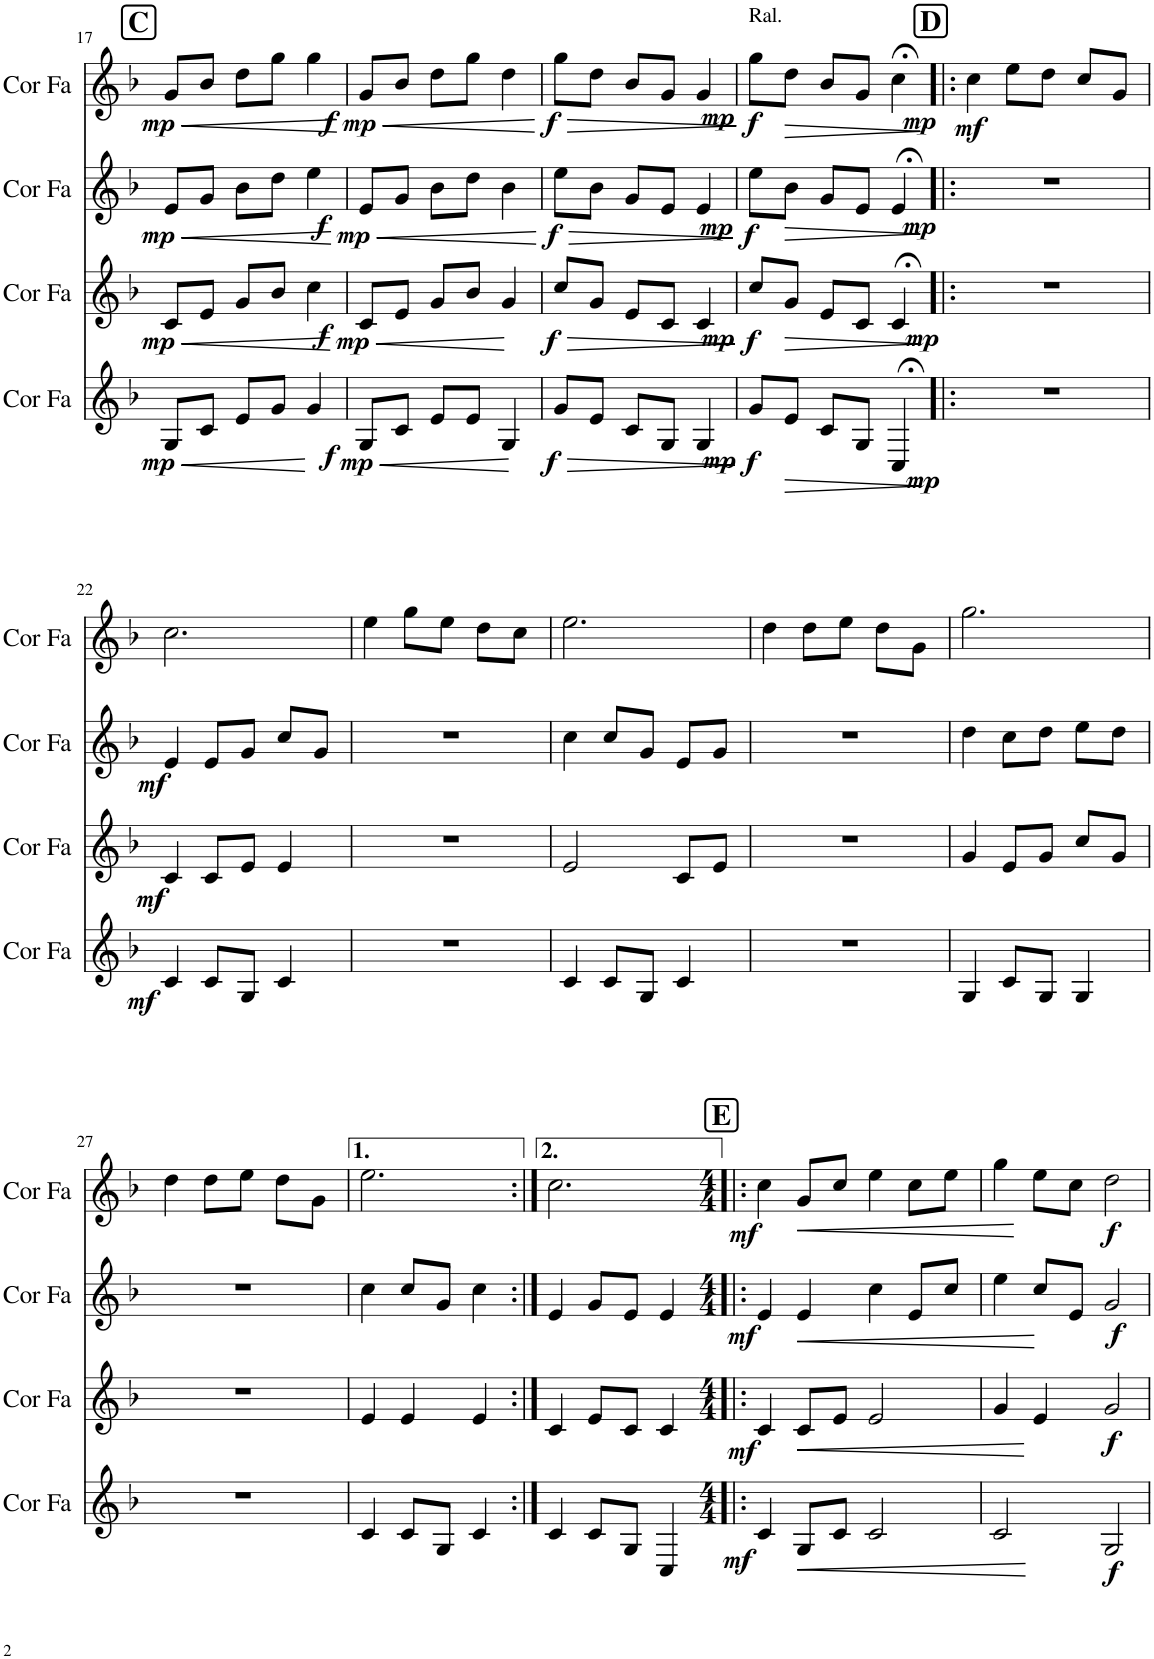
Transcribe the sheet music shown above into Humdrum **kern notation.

**kern	**dynam	**kern	**dynam	**kern	**dynam	**kern	**dynam
*part4	*part4	*part3	*part3	*part2	*part2	*part1	*part1
*staff4	*staff4	*staff3	*staff3	*staff2	*staff2	*staff1	*staff1
*I"Cor en Fa	*	*I"Cor en Fa	*	*I"Cor en Fa	*	*I"Cor en Fa	*
*I'Cor Fa	*	*I'Cor Fa	*	*I'Cor Fa	*	*I'Cor Fa	*
!!LO:PB:g=z
*clefG2	*	*clefG2	*	*clefG2	*	*clefG2	*
*Trd4c7	*	*Trd4c7	*	*Trd4c7	*	*Trd4c7	*
*k[b-]	*	*k[b-]	*	*k[b-]	*	*k[b-]	*
*M3/4	*	*M3/4	*	*M3/4	*	*M3/4	*
!!LO:REH:place=s1:a:B:cj:fs=14:t=C
=17	=17	=17	=17	=17	=17	=17	=17
!	!LO:HP:b	!	!LO:HP:b	!	!LO:HP:b	!	!LO:HP:b
!	!LO:DY:n=1:b	!	!LO:DY:n=1:b	!	!LO:DY:n=1:b	!	!LO:DY:n=1:b
8G/L	< mp	8c/L	< mp	8e/L	< mp	8g/L	< mp
8c/J	.	8e/J	.	8g/J	.	8b-/J	.
8e/L	.	8g/L	.	8b-\L	.	8dd\L	.
8g/J	.	8b-/J	.	8dd\J	.	8gg\J	.
!	!LO:DY:n=2:b	!	!LO:DY:n=2:b	!	!LO:DY:n=2:b	!	!LO:DY:n=2:b
4g/	f	4cc\	f	4ee\	f	4gg\	f
.	[	.	[	.	[	.	[
=18	=18	=18	=18	=18	=18	=18	=18
!	!LO:HP:b	!	!LO:HP:b	!	!LO:HP:b	!	!LO:HP:b
!	!LO:DY:n=1:b	!	!LO:DY:n=1:b	!	!LO:DY:n=1:b	!	!LO:DY:n=1:b
8G/L	< mp	8c/L	< mp	8e/L	< mp	8g/L	< mp
8c/J	.	8e/J	.	8g/J	.	8b-/J	.
8e/L	.	8g/L	.	8b-\L	.	8dd\L	.
8e/J	.	8b-/J	.	8dd\J	.	8gg\J	.
4G/	.	4g/	.	4b-\	.	4dd\	.
.	[	.	[	.	[	.	[
=19	=19	=19	=19	=19	=19	=19	=19
!	!LO:HP:b	!	!LO:HP:b	!	!LO:HP:b	!	!LO:HP:b
!	!LO:DY:n=1:b	!	!LO:DY:n=1:b	!	!LO:DY:n=1:b	!	!LO:DY:n=1:b
8g/L	> f	8cc/L	> f	8ee\L	> f	8gg\L	> f
8e/J	.	8g/J	.	8b-\J	.	8dd\J	.
8c/L	.	8e/L	.	8g/L	.	8b-/L	.
8G/J	.	8c/J	.	8e/J	.	8g/J	.
!	!LO:DY:n=2:b	!	!LO:DY:n=2:b	!	!LO:DY:n=2:b	!	!LO:DY:n=2:b
4G/	mp	4c/	mp	4e/	mp	4g/	mp
.	]	.	]	.	]	.	]
=20	=20	=20	=20	=20	=20	=20	=20
!	!	!	!	!	!	!LO:TX:a:t=Ral.	!
!	!LO:DY:b	!	!LO:DY:b	!	!LO:DY:b	!	!LO:DY:b
8g/L	f	8cc/L	f	8ee\L	f	8gg\L	f
!	!LO:HP:b	!	!LO:HP:b	!	!LO:HP:b	!	!LO:HP:b
8e/J	>	8g/J	>	8b-\J	>	8dd\J	>
8c/L	.	8e/L	.	8g/L	.	8b-/L	.
8G/J	.	8c/J	.	8e/J	.	8g/J	.
!	!LO:DY:b	!	!LO:DY:b	!	!LO:DY:b	!	!LO:DY:b
4C;</	mp	4c;</	mp	4e;</	mp	4cc;<\	mp
.	]	.	]	.	]	.	]
!!LO:REH:place=s1:a:B:cj:fs=14:t=D
=21!|:	=21!|:	=21!|:	=21!|:	=21!|:	=21!|:	=21!|:	=21!|:
!	!	!	!	!	!	!	!LO:DY:b
2.r	.	2.r	.	2.r	.	4cc\	mf
.	.	.	.	.	.	8ee\L	.
.	.	.	.	.	.	8dd\J	.
.	.	.	.	.	.	8cc/L	.
.	.	.	.	.	.	8g/J	.
!!LO:LB:g=z
=22	=22	=22	=22	=22	=22	=22	=22
!	!LO:DY:b	!	!LO:DY:b	!	!LO:DY:b	!	!
4c/	mf	4c/	mf	4e/	mf	2.cc\	.
8c/L	.	8c/L	.	8e/L	.	.	.
8G/J	.	8e/J	.	8g/J	.	.	.
4c/	.	4e/	.	8cc/L	.	.	.
.	.	.	.	8g/J	.	.	.
=23	=23	=23	=23	=23	=23	=23	=23
2.r	.	2.r	.	2.r	.	4ee\	.
.	.	.	.	.	.	8gg\L	.
.	.	.	.	.	.	8ee\J	.
.	.	.	.	.	.	8dd\L	.
.	.	.	.	.	.	8cc\J	.
=24	=24	=24	=24	=24	=24	=24	=24
4c/	.	2e/	.	4cc\	.	2.ee\	.
8c/L	.	.	.	8cc/L	.	.	.
8G/J	.	.	.	8g/J	.	.	.
4c/	.	8c/L	.	8e/L	.	.	.
.	.	8e/J	.	8g/J	.	.	.
=25	=25	=25	=25	=25	=25	=25	=25
2.r	.	2.r	.	2.r	.	4dd\	.
.	.	.	.	.	.	8dd\L	.
.	.	.	.	.	.	8ee\J	.
.	.	.	.	.	.	8dd\L	.
.	.	.	.	.	.	8g\J	.
=26	=26	=26	=26	=26	=26	=26	=26
4G/	.	4g/	.	4dd\	.	2.gg\	.
8c/L	.	8e/L	.	8cc\L	.	.	.
8G/J	.	8g/J	.	8dd\J	.	.	.
4G/	.	8cc/L	.	8ee\L	.	.	.
.	.	8g/J	.	8dd\J	.	.	.
!!LO:LB:g=z
=27	=27	=27	=27	=27	=27	=27	=27
2.r	.	2.r	.	2.r	.	4dd\	.
.	.	.	.	.	.	8dd\L	.
.	.	.	.	.	.	8ee\J	.
.	.	.	.	.	.	8dd\L	.
.	.	.	.	.	.	8g\J	.
=28	=28	=28	=28	=28	=28	=28	=28
4c/	.	4e/	.	4cc\	.	2.ee\	.
8c/L	.	4e/	.	8cc/L	.	.	.
8G/J	.	.	.	8g/J	.	.	.
4c/	.	4e/	.	4cc\	.	.	.
=29:|!	=29:|!	=29:|!	=29:|!	=29:|!	=29:|!	=29:|!	=29:|!
4c/	.	4c/	.	4e/	.	2.cc\	.
8c/L	.	8e/L	.	8g/L	.	.	.
8G/J	.	8c/J	.	8e/J	.	.	.
4C/	.	4c/	.	4e/	.	.	.
!!LO:REH:place=s1:a:B:cj:fs=14:t=E
=30!|:	=30!|:	=30!|:	=30!|:	=30!|:	=30!|:	=30!|:	=30!|:
*M4/4	*	*M4/4	*	*M4/4	*	*M4/4	*
!	!LO:DY:b	!	!LO:DY:b	!	!LO:DY:b	!	!LO:DY:b
4c/	mf	4c/	mf	4e/	mf	4cc\	mf
!	!LO:HP:b	!	!LO:HP:b	!	!LO:HP:b	!	!LO:HP:b
8G/L	<	8c/L	<	4e/	<	8g/L	<
8c/J	.	8e/J	.	.	.	8cc/J	.
2c/	.	2e/	.	4cc\	.	4ee\	.
.	.	.	.	8e/L	.	8cc\L	.
.	.	.	.	8cc/J	.	8ee\J	.
.	[	.	[	.	[	.	[
=31	=31	=31	=31	=31	=31	=31	=31
2c/	.	4g/	.	4ee\	.	4gg\	.
.	.	4e/	.	8cc/L	.	8ee\L	.
.	.	.	.	8e/J	.	8cc\J	.
!	!LO:DY:b	!	!LO:DY:b	!	!LO:DY:b	!	!LO:DY:b
2G/	f	2g/	f	2g/	f	2dd\	f
=	=	=	=	=	=	=	=
*-	*-	*-	*-	*-	*-	*-	*-
